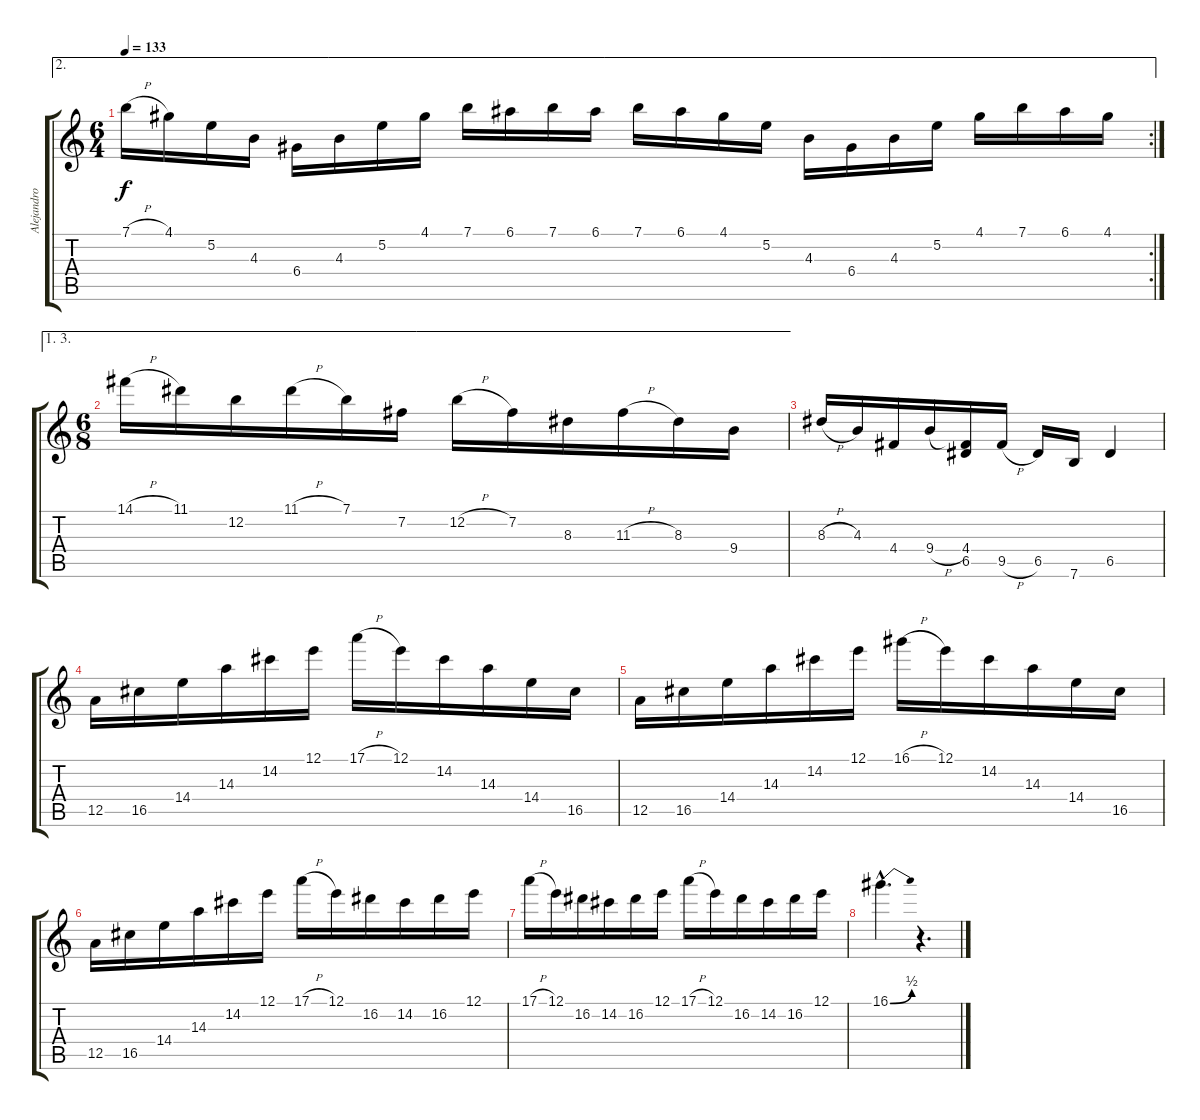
\track ("Alejandro Silva" "Alejandro ") {instrument distortionguitar}
\staff {score tabs}
\tuning (E4 B3 G3 D3 A2 E2) {hide}
\ae 2
\rc 2
\ts (6 4)
\tempo 133
\clef g2
\ks c
7.1{h}.16{dy f} 4.1.16 5.2.16 4.3.16 6.4.16 4.3.16 5.2.16 4.1.16 7.1.16 6.1.16 7.1.16 6.1.16 7.1.16 6.1.16 4.1.16 5.2.16 4.3.16 6.4.16 4.3.16 5.2.16 4.1.16 7.1.16 6.1.16 4.1.16 |
\ae (1 3)
\ts (6 8)
14.1{h}.16 11.1.16 12.2.16 11.1{h}.16 7.1.16 7.2.16 12.2{h}.16 7.2.16 8.3.16 11.3{h}.16 8.3.16 9.4.16 |
8.3{h}.16 4.3.16 4.4.16 9.4{h}.16 (4.4 6.5).16 9.5{h}.16 6.5.16 7.6.16 6.5.4 |
12.5.16 16.5.16 14.4.16 14.3.16 14.2.16 12.1.16 17.1{h}.16 12.1.16 14.2.16 14.3.16 14.4.16 16.5.16 |
12.5.16 16.5.16 14.4.16 14.3.16 14.2.16 12.1.16 16.1{h}.16 12.1.16 14.2.16 14.3.16 14.4.16 16.5.16 |
12.5.16 16.5.16 14.4.16 14.3.16 14.2.16 12.1.16 17.1{h}.16 12.1.16 16.2.16 14.2.16 16.2.16 12.1.16 |
17.1{h}.16 12.1.16 16.2.16 14.2.16 16.2.16 12.1.16 17.1{h}.16 12.1.16 16.2.16 14.2.16 16.2.16 12.1.16 |
16.1{be (bend 0 0 60 2) hac}.4{d} r.4{d}
